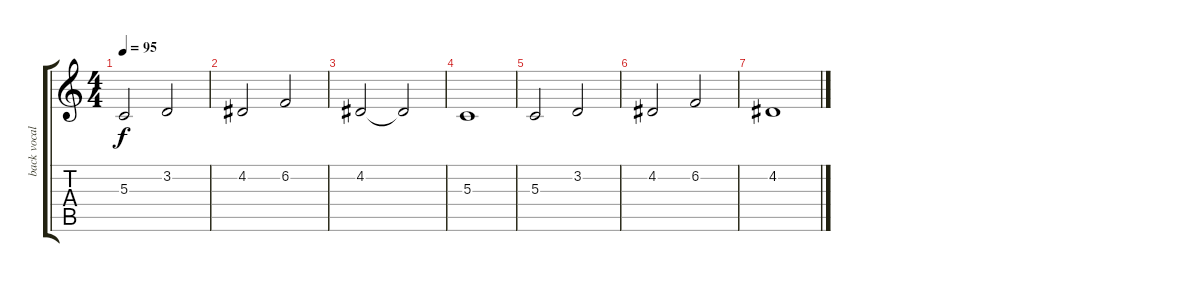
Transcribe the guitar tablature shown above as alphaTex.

\track ("back vocal" "back vocal") {instrument choiraahs}
\staff {score tabs}
\tuning (E4 B3 G3 D3 A2 E2) {hide}
\ts (4 4)
\tempo 95
\clef g2
\ks c
5.3.2{dy f} 3.2.2 |
4.2.2 6.2.2 |
4.2.2 4.2{t}.2 |
5.3.1 |
5.3.2 3.2.2 |
4.2.2 6.2.2 |
4.2.1
